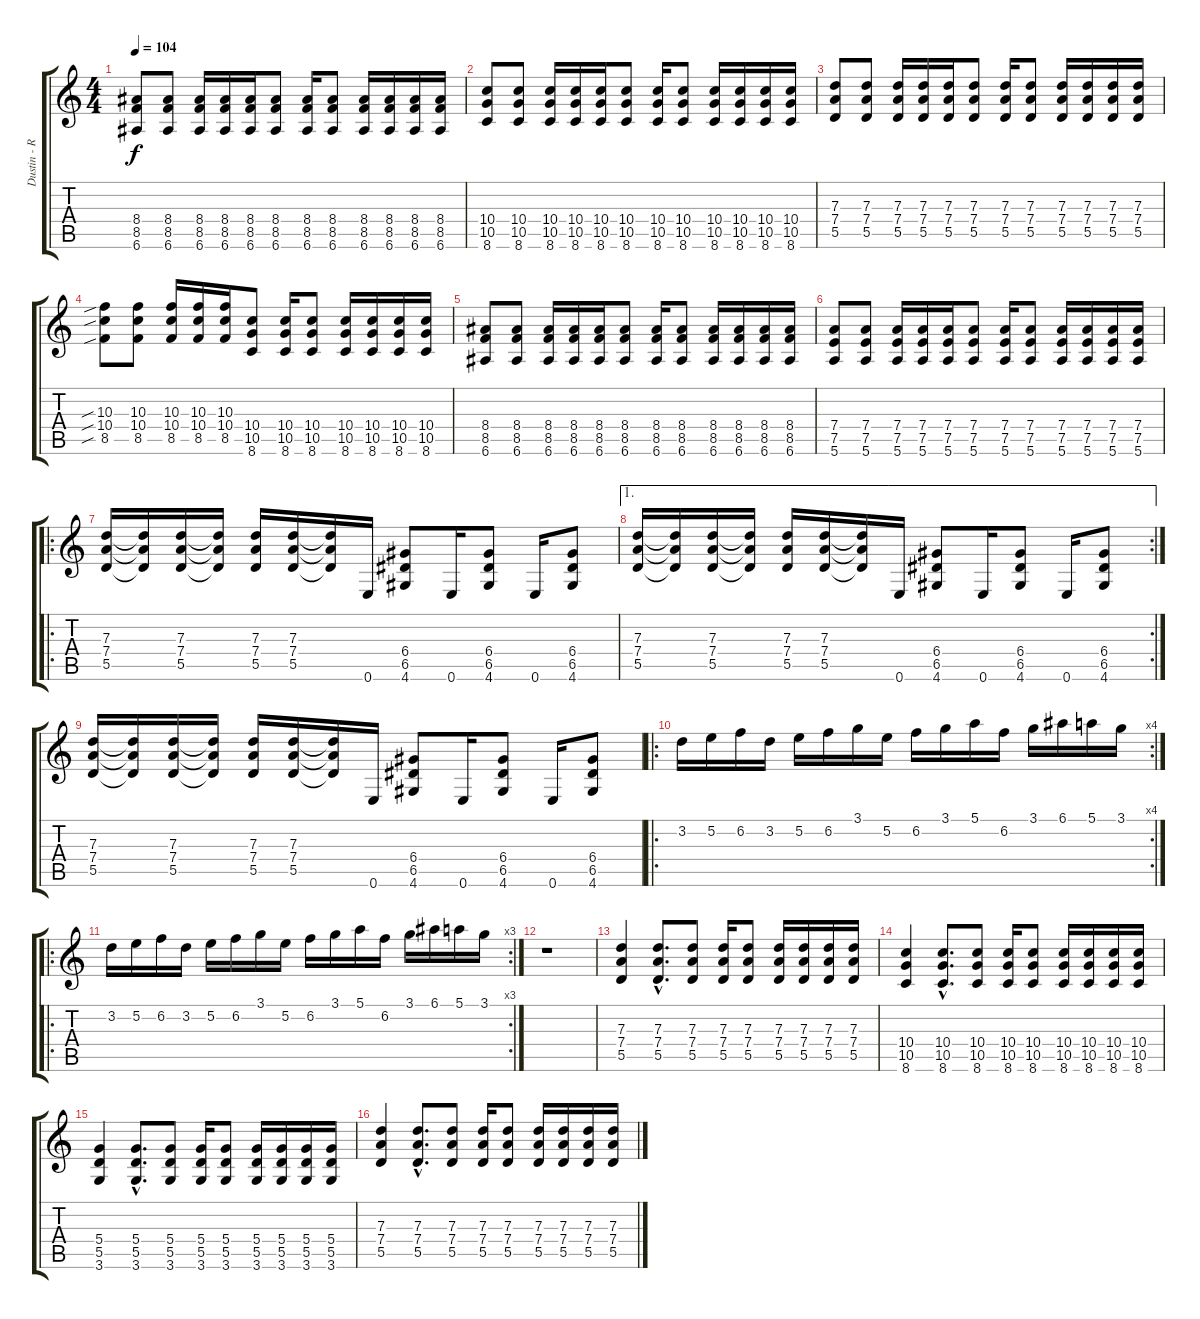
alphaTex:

\track ("Dustin - Rythm Guitar" "Dustin - R") {instrument overdrivenguitar}
\staff {score tabs}
\tuning (E4 B3 G3 D3 A2 E2) {hide}
\ts (4 4)
\tempo 104
\clef g2
\ks c
(8.4 8.5 6.6).8{dy f} (8.4 8.5 6.6).8 (8.4 8.5 6.6).16 (8.4 8.5 6.6).16 (8.4 8.5 6.6).16 (8.4 8.5 6.6).8 (8.4 8.5 6.6).16 (8.4 8.5 6.6).8 (8.4 8.5 6.6).16 (8.4 8.5 6.6).16 (8.4 8.5 6.6).16 (8.4 8.5 6.6).16 |
(10.4 10.5 8.6).8 (10.4 10.5 8.6).8 (10.4 10.5 8.6).16 (10.4 10.5 8.6).16 (10.4 10.5 8.6).16 (10.4 10.5 8.6).8 (10.4 10.5 8.6).16 (10.4 10.5 8.6).8 (10.4 10.5 8.6).16 (10.4 10.5 8.6).16 (10.4 10.5 8.6).16 (10.4 10.5 8.6).16 |
(7.3 7.4 5.5).8 (7.3 7.4 5.5).8 (7.3 7.4 5.5).16 (7.3 7.4 5.5).16 (7.3 7.4 5.5).16 (7.3 7.4 5.5).8 (7.3 7.4 5.5).16 (7.3 7.4 5.5).8 (7.3 7.4 5.5).16 (7.3 7.4 5.5).16 (7.3 7.4 5.5).16 (7.3 7.4 5.5).16 |
(10.3{sib} 10.4{sib} 8.5{sib}).8 (10.3 10.4 8.5).8 (10.3 10.4 8.5).16 (10.3 10.4 8.5).16 (10.3 10.4 8.5).16 (10.4 10.5 8.6).8 (10.4 10.5 8.6).16 (10.4 10.5 8.6).8 (10.4 10.5 8.6).16 (10.4 10.5 8.6).16 (10.4 10.5 8.6).16 (10.4 10.5 8.6).16 |
(8.4 8.5 6.6).8 (8.4 8.5 6.6).8 (8.4 8.5 6.6).16 (8.4 8.5 6.6).16 (8.4 8.5 6.6).16 (8.4 8.5 6.6).8 (8.4 8.5 6.6).16 (8.4 8.5 6.6).8 (8.4 8.5 6.6).16 (8.4 8.5 6.6).16 (8.4 8.5 6.6).16 (8.4 8.5 6.6).16 |
(7.4 7.5 5.6).8 (7.4 7.5 5.6).8 (7.4 7.5 5.6).16 (7.4 7.5 5.6).16 (7.4 7.5 5.6).16 (7.4 7.5 5.6).8 (7.4 7.5 5.6).16 (7.4 7.5 5.6).8 (7.4 7.5 5.6).16 (7.4 7.5 5.6).16 (7.4 7.5 5.6).16 (7.4 7.5 5.6).16 |
\ro
(7.3 7.4 5.5).16 (7.3{t} 7.4{t} 5.5{t}).16 (7.3 7.4 5.5).16 (7.3{t} 7.4{t} 5.5{t}).16 (7.3 7.4 5.5).16 (7.3 7.4 5.5).16 (7.3{t} 7.4{t} 5.5{t}).16 0.6.16 (6.4 6.5 4.6).8 0.6.16 (6.4 6.5 4.6).8 0.6.16 (6.4 6.5 4.6).8 |
\ae 1
\rc 2
(7.3 7.4 5.5).16 (7.3{t} 7.4{t} 5.5{t}).16 (7.3 7.4 5.5).16 (7.3{t} 7.4{t} 5.5{t}).16 (7.3 7.4 5.5).16 (7.3 7.4 5.5).16 (7.3{t} 7.4{t} 5.5{t}).16 0.6.16 (6.4 6.5 4.6).8 0.6.16 (6.4 6.5 4.6).8 0.6.16 (6.4 6.5 4.6).8 |
(7.3 7.4 5.5).16 (7.3{t} 7.4{t} 5.5{t}).16 (7.3 7.4 5.5).16 (7.3{t} 7.4{t} 5.5{t}).16 (7.3 7.4 5.5).16 (7.3 7.4 5.5).16 (7.3{t} 7.4{t} 5.5{t}).16 0.6.16 (6.4 6.5 4.6).8 0.6.16 (6.4 6.5 4.6).8 0.6.16 (6.4 6.5 4.6).8 |
\ro
\rc 4
3.2.16 5.2.16 6.2.16 3.2.16 5.2.16 6.2.16 3.1.16 5.2.16 6.2.16 3.1.16 5.1.16 6.2.16 3.1.16 6.1.16 5.1.16 3.1.16 |
\ro
\rc 3
3.2.16 5.2.16 6.2.16 3.2.16 5.2.16 6.2.16 3.1.16 5.2.16 6.2.16 3.1.16 5.1.16 6.2.16 3.1.16 6.1.16 5.1.16 3.1.16 |
r.1 |
(7.3 7.4 5.5).4 (7.3{hac} 7.4{hac} 5.5{hac}).8{d} (7.3 7.4 5.5).8 (7.3 7.4 5.5).16 (7.3 7.4 5.5).8 (7.3 7.4 5.5).16 (7.3 7.4 5.5).16 (7.3 7.4 5.5).16 (7.3 7.4 5.5).16 |
(10.4 10.5 8.6).4 (10.4{hac} 10.5{hac} 8.6{hac}).8{d} (10.4 10.5 8.6).8 (10.4 10.5 8.6).16 (10.4 10.5 8.6).8 (10.4 10.5 8.6).16 (10.4 10.5 8.6).16 (10.4 10.5 8.6).16 (10.4 10.5 8.6).16 |
(5.4 5.5 3.6).4 (5.4{hac} 5.5{hac} 3.6{hac}).8{d} (5.4 5.5 3.6).8 (5.4 5.5 3.6).16 (5.4 5.5 3.6).8 (5.4 5.5 3.6).16 (5.4 5.5 3.6).16 (5.4 5.5 3.6).16 (5.4 5.5 3.6).16 |
(7.3 7.4 5.5).4 (7.3{hac} 7.4{hac} 5.5{hac}).8{d} (7.3 7.4 5.5).8 (7.3 7.4 5.5).16 (7.3 7.4 5.5).8 (7.3 7.4 5.5).16 (7.3 7.4 5.5).16 (7.3 7.4 5.5).16 (7.3 7.4 5.5).16
